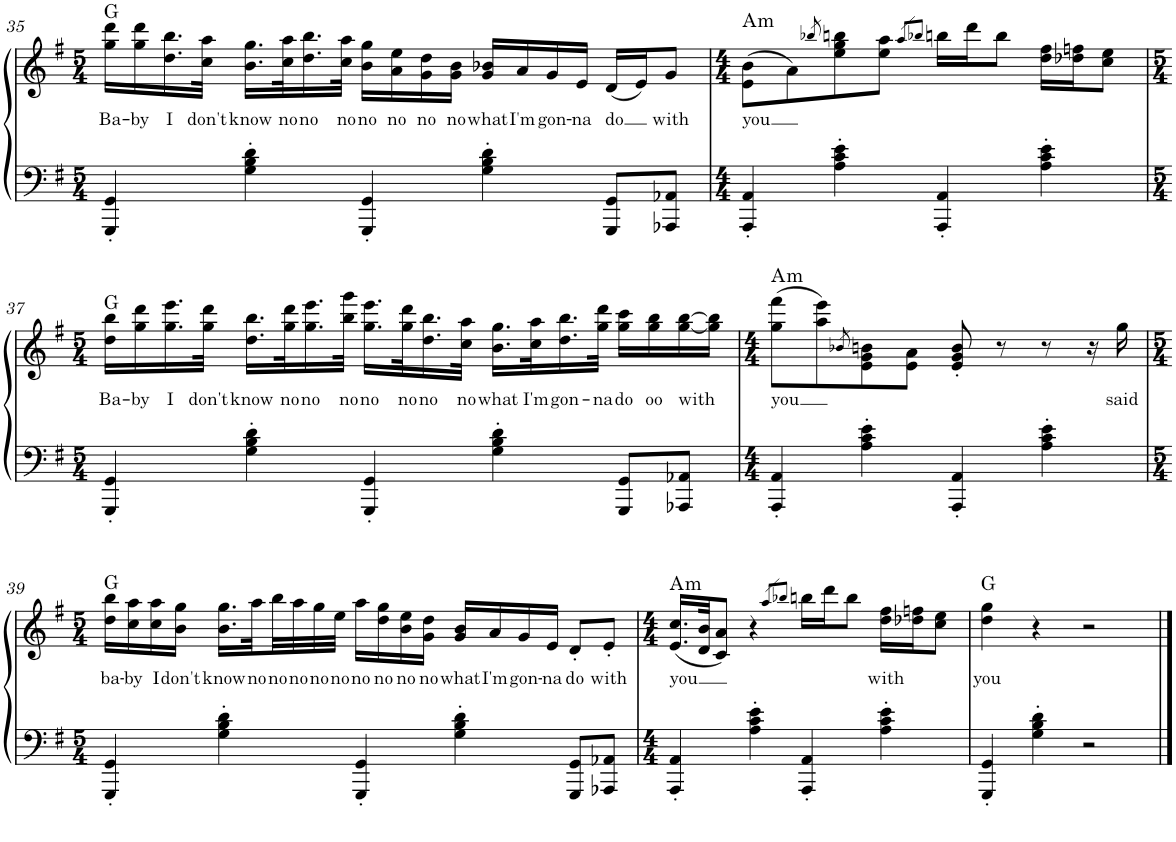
**kern	**kern	**text	**harte
*part1	*part1	*part1	*part1
*staff2	*staff1	*staff1	*
*I"Piano	*	*	*
*I'Pno.	*	*	*
!!LO:PB:g=z
*clefF4	*clefG2	*	*
*k[f#]	*k[f#]	*	*
*M5/4	*M5/4	*	*
=35	=35	=35	=35
!	!	!LO:LY:b	!
4GGG/' 4GG/'	16gg\ 16ddd\LL	Ba-	G:maj
!	!	!LO:LY:b	!
.	16gg\ 16ddd\	-by	.
!	!	!LO:LY:b	!
.	16.dd\ 16.bb\	I	.
!	!	!LO:LY:b	!
.	32cc\ 32aa\JJk	don't	.
!	!	!LO:LY:b	!
4G\' 4B\' 4d\'	16.b\ 16.gg\LL	know	.
!	!	!LO:LY:b	!
.	32cc\ 32aa\K	no	.
!	!	!LO:LY:b	!
.	16.dd\ 16.bb\	no	.
!	!	!LO:LY:b	!
.	32cc\ 32aa\JJk	no	.
!	!	!LO:LY:b	!
4GGG/' 4GG/'	16b\ 16gg\LL	no	.
!	!	!LO:LY:b	!
.	16a\ 16ee\	no	.
!	!	!LO:LY:b	!
.	16g\ 16dd\	no	.
!	!	!LO:LY:b	!
.	16g\ 16b\JJ	no	.
!	!	!LO:LY:b	!
4G\' 4B\' 4d\'	16g/ 16b-X/LL	what	.
!	!	!LO:LY:b	!
.	16a/	I'm	.
!	!	!LO:LY:b	!
.	16g/	gon-	.
!	!	!LO:LY:b	!
.	16e/JJ	-na	.
!	!	!LO:LY:b	!
8GGG/ 8GG/L	(16d/LL	do	.
.	16e/J)	.	.
!	!	!LO:LY:b	!
8AAA-X/ 8AA-X/J	8g/J	with	.
=36	=36	=36	=36
*M4/4	*M4/4	*	*
!	!	!LO:LY:b	!LO:H:kt=m
4AAA/' 4AA/'	(8e\ 8b\L	you	A:min
.	8a\)	.	.
.	8qbb-X/	.	.
4A\' 4c\' 4e\'	8ee\ 8gg\ 8bbn\	.	.
.	8ee\ 8aa\J	.	.
.	8qaa/L	.	.
.	8qbb-X/J	.	.
4AAA/' 4AA/'	16bbn\LL	.	.
.	16ddd\J	.	.
.	8bb\J	.	.
4A\' 4c\' 4e\'	16dd\ 16ff#\LL	.	.
.	16dd-X\ 16ffn\J	.	.
.	8cc\ 8ee\J	.	.
!!LO:LB:g=z
=37	=37	=37	=37
*M5/4	*M5/4	*	*
!	!	!LO:LY:b	!
4GGG/' 4GG/'	16dd\ 16bb\LL	Ba-	G:maj
!	!	!LO:LY:b	!
.	16gg\ 16ddd\	-by	.
!	!	!LO:LY:b	!
.	16.gg\ 16.eee\	I	.
!	!	!LO:LY:b	!
.	32gg\ 32ddd\JJk	don't	.
!	!	!LO:LY:b	!
4G\' 4B\' 4d\'	16.dd\ 16.bb\LL	know	.
!	!	!LO:LY:b	!
.	32gg\ 32ddd\K	no	.
!	!	!LO:LY:b	!
.	16.gg\ 16.eee\	no	.
!	!	!LO:LY:b	!
.	32bb\ 32ggg\JJk	no	.
!	!	!LO:LY:b	!
4GGG/' 4GG/'	16.gg\ 16.eee\LL	no	.
!	!	!LO:LY:b	!
.	32gg\ 32ddd\K	no	.
!	!	!LO:LY:b	!
.	16.dd\ 16.bb\	no	.
!	!	!LO:LY:b	!
.	32cc\ 32aa\JJk	no	.
!	!	!LO:LY:b	!
4G\' 4B\' 4d\'	16.b\ 16.gg\LL	what	.
!	!	!LO:LY:b	!
.	32cc\ 32aa\K	I'm	.
!	!	!LO:LY:b	!
.	16.dd\ 16.bb\	gon-	.
!	!	!LO:LY:b	!
.	32gg\ 32ddd\JJk	-na	.
!	!	!LO:LY:b	!
8GGG/ 8GG/L	16gg\ 16ccc\LL	do	.
!	!	!LO:LY:b	!
.	16gg\ 16bb\	oo	.
!	!	!LO:LY:b	!
8AAA-X/ 8AA-X/J	[16gg\ [16bb\	with	.
.	16gg\] 16bb\]JJ	.	.
=38	=38	=38	=38
*M4/4	*M4/4	*	*
!	!	!LO:LY:b	!LO:H:kt=m
4AAA/' 4AA/'	(8gg\ 8fff#\L	you	A:min
.	8aa\ 8eee\)	.	.
.	8qb-X/	.	.
4A\' 4c\' 4e\'	8e\ 8g\ 8bn\	.	.
.	8e\ 8a\J	.	.
4AAA/' 4AA/'	8e/' 8g/' 8b/'	.	.
.	8r	.	.
4A\' 4c\' 4e\'	8r	.	.
.	16r	.	.
!	!	!LO:LY:b	!
.	16gg\	said	.
!!LO:LB:g=z
=39	=39	=39	=39
*M5/4	*M5/4	*	*
!	!	!LO:LY:b	!
4GGG/' 4GG/'	16dd\ 16bb\LL	ba-	G:maj
!	!	!LO:LY:b	!
.	16cc\ 16aa\	-by	.
!	!	!LO:LY:b	!
.	16cc\ 16aa\	I	.
!	!	!LO:LY:b	!
.	16b\ 16gg\JJ	don't	.
!	!	!LO:LY:b	!
4G\' 4B\' 4d\'	16.b\ 16.gg\LL	know	.
!	!	!LO:LY:b	!
.	32aa\L	no	.
!	!	!LO:LY:b	!
.	32bb\	no	.
!	!	!LO:LY:b	!
.	32aa\	no	.
!	!	!LO:LY:b	!
.	32gg\	no	.
!	!	!LO:LY:b	!
.	32ee\JJJ	no	.
!	!	!LO:LY:b	!
4GGG/' 4GG/'	16aa\LL	no	.
!	!	!LO:LY:b	!
.	16dd\ 16gg\	no	.
!	!	!LO:LY:b	!
.	16b\ 16ee\	no	.
!	!	!LO:LY:b	!
.	16g\ 16dd\JJ	no	.
!	!	!LO:LY:b	!
4G\' 4B\' 4d\'	16g/ 16b/LL	what	.
!	!	!LO:LY:b	!
.	16a/	I'm	.
!	!	!LO:LY:b	!
.	16g/	gon-	.
!	!	!LO:LY:b	!
.	16e/JJ	-na	.
!	!	!LO:LY:b	!
8GGG/ 8GG/L	8d'/L	do	.
!	!	!LO:LY:b	!
8AAA-X/ 8AA-X/J	8e'/J	with	.
=40	=40	=40	=40
*M4/4	*M4/4	*	*
!	!	!LO:LY:b	!LO:H:kt=m
4AAA/' 4AA/'	(16.e/ 16.cc/LL	you	A:min
.	32d/ 32b/JK	.	.
.	8c/ 8a/J)	.	.
4A\' 4c\' 4e\'	4r	.	.
.	8qaa/L	.	.
.	8qbb-X/J	.	.
4AAA/' 4AA/'	16bbn\LL	.	.
.	16ddd\J	.	.
.	8bb\J	.	.
!	!	!LO:LY:b	!
4A\' 4c\' 4e\'	16dd\ 16ff#\LL	with	.
.	16dd-X\ 16ffn\J	.	.
.	8cc\ 8ee\J	.	.
=41	=41	=41	=41
!	!	!LO:LY:b	!
4GGG/' 4GG/'	4dd\ 4gg\	you	G:maj
4G\' 4B\' 4d\'	4r	.	.
2r	2r	.	.
==	==	==	==
*-	*-	*-	*-
